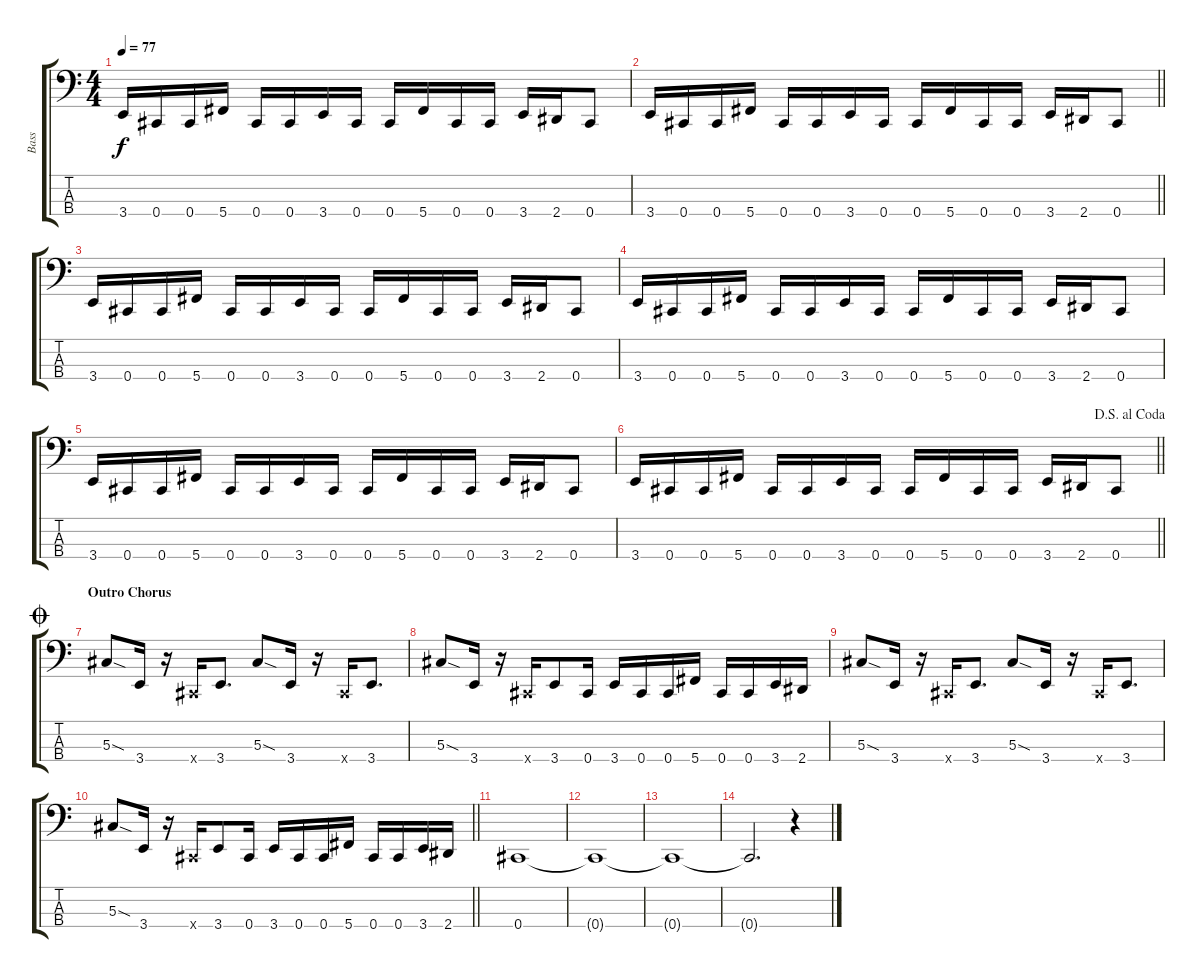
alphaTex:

\track ("Bass" "Bass") {instrument electricbasspick}
\staff {score tabs}
\tuning (Gb2 Db2 Ab1 Db1) {hide}
\ts (4 4)
\tempo 77
\clef f4
\ks c
3.4.16{dy f} 0.4.16 0.4.16 5.4.16 0.4.16 0.4.16 3.4.16 0.4.16 0.4.16 5.4.16 0.4.16 0.4.16 3.4.16 2.4.16 0.4.8 |
\barLineRight lightlight
3.4.16 0.4.16 0.4.16 5.4.16 0.4.16 0.4.16 3.4.16 0.4.16 0.4.16 5.4.16 0.4.16 0.4.16 3.4.16 2.4.16 0.4.8 |
3.4.16 0.4.16 0.4.16 5.4.16 0.4.16 0.4.16 3.4.16 0.4.16 0.4.16 5.4.16 0.4.16 0.4.16 3.4.16 2.4.16 0.4.8 |
3.4.16 0.4.16 0.4.16 5.4.16 0.4.16 0.4.16 3.4.16 0.4.16 0.4.16 5.4.16 0.4.16 0.4.16 3.4.16 2.4.16 0.4.8 |
3.4.16 0.4.16 0.4.16 5.4.16 0.4.16 0.4.16 3.4.16 0.4.16 0.4.16 5.4.16 0.4.16 0.4.16 3.4.16 2.4.16 0.4.8 |
\jump dalsegnoalcoda
\barLineRight lightlight
3.4.16 0.4.16 0.4.16 5.4.16 0.4.16 0.4.16 3.4.16 0.4.16 0.4.16 5.4.16 0.4.16 0.4.16 3.4.16 2.4.16 0.4.8 |
\section ("" "Outro Chorus")
\jump coda
5.3{sod}.8 3.4.16 r.16 0.4{x}.16 3.4.8{d} 5.3{sod}.8 3.4.16 r.16 0.4{x}.16 3.4.8{d} |
5.3{sod}.8 3.4.16 r.16 0.4{x}.16 3.4.8 0.4.16 3.4.16 0.4.16 0.4.16 5.4.16 0.4.16 0.4.16 3.4.16 2.4.16 |
5.3{sod}.8 3.4.16 r.16 0.4{x}.16 3.4.8{d} 5.3{sod}.8 3.4.16 r.16 0.4{x}.16 3.4.8{d} |
\barLineRight lightlight
5.3{sod}.8 3.4.16 r.16 0.4{x}.16 3.4.8 0.4.16 3.4.16 0.4.16 0.4.16 5.4.16 0.4.16 0.4.16 3.4.16 2.4.16 |
0.4.1 |
0.4{t}.1 |
0.4{t}.1 |
0.4{t}.2{d} r.4
